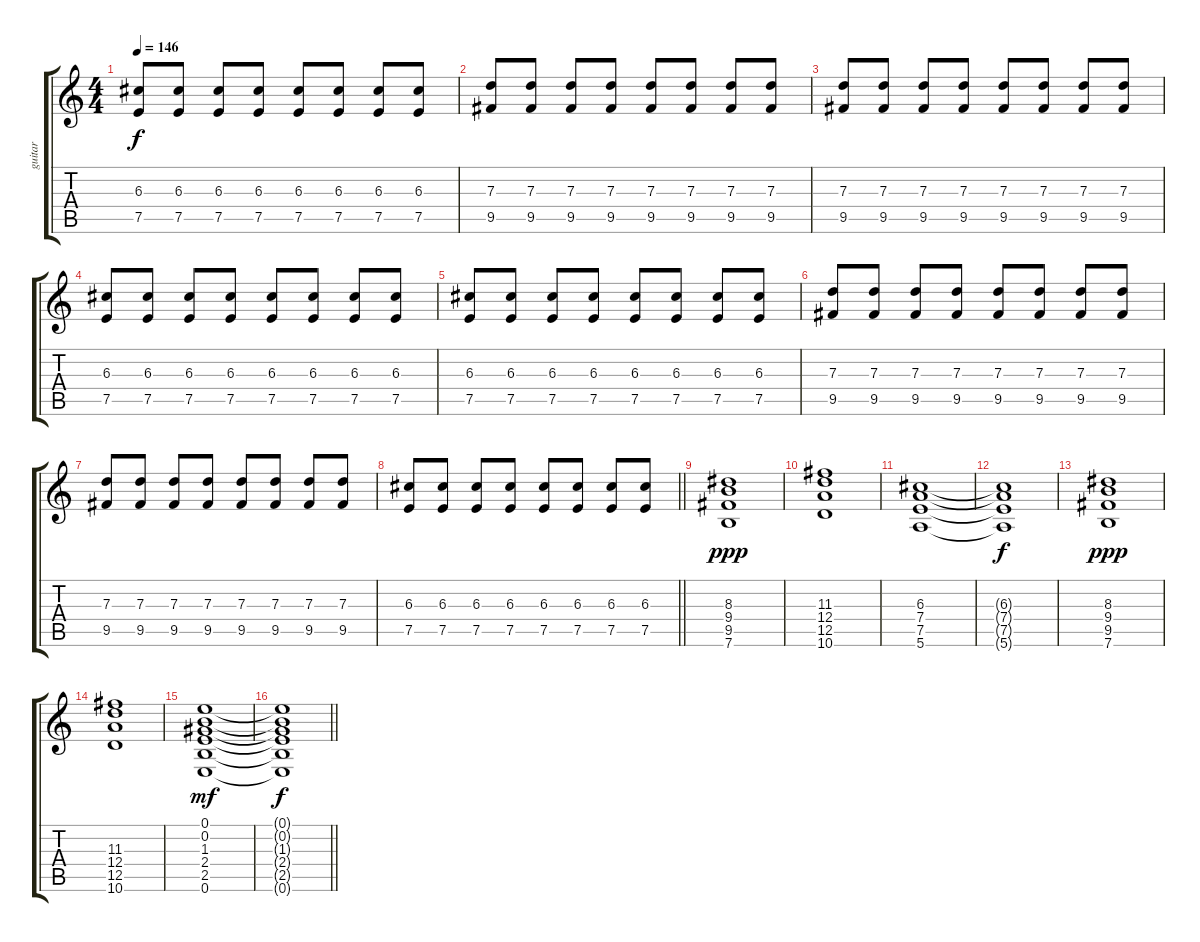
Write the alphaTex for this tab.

\track ("guitar" "guitar") {instrument distortionguitar}
\staff {score tabs}
\tuning (E4 B3 G3 D3 A2 E2) {hide}
\ts (4 4)
\tempo 146
\clef g2
\ks c
(6.3 7.5).8{dy f} (6.3 7.5).8 (6.3 7.5).8 (6.3 7.5).8 (6.3 7.5).8 (6.3 7.5).8 (6.3 7.5).8 (6.3 7.5).8 |
(7.3 9.5).8 (7.3 9.5).8 (7.3 9.5).8 (7.3 9.5).8 (7.3 9.5).8 (7.3 9.5).8 (7.3 9.5).8 (7.3 9.5).8 |
(7.3 9.5).8 (7.3 9.5).8 (7.3 9.5).8 (7.3 9.5).8 (7.3 9.5).8 (7.3 9.5).8 (7.3 9.5).8 (7.3 9.5).8 |
(6.3 7.5).8 (6.3 7.5).8 (6.3 7.5).8 (6.3 7.5).8 (6.3 7.5).8 (6.3 7.5).8 (6.3 7.5).8 (6.3 7.5).8 |
(6.3 7.5).8 (6.3 7.5).8 (6.3 7.5).8 (6.3 7.5).8 (6.3 7.5).8 (6.3 7.5).8 (6.3 7.5).8 (6.3 7.5).8 |
(7.3 9.5).8 (7.3 9.5).8 (7.3 9.5).8 (7.3 9.5).8 (7.3 9.5).8 (7.3 9.5).8 (7.3 9.5).8 (7.3 9.5).8 |
(7.3 9.5).8 (7.3 9.5).8 (7.3 9.5).8 (7.3 9.5).8 (7.3 9.5).8 (7.3 9.5).8 (7.3 9.5).8 (7.3 9.5).8 |
\barLineRight lightlight
(6.3 7.5).8 (6.3 7.5).8 (6.3 7.5).8 (6.3 7.5).8 (6.3 7.5).8 (6.3 7.5).8 (6.3 7.5).8 (6.3 7.5).8 |
(8.3 9.4 9.5 7.6).1{dy ppp instrument distortionguitar} |
(11.3 12.4 12.5 10.6).1 |
(6.3 7.4 7.5 5.6).1 |
(6.3{t} 7.4{t} 7.5{t} 5.6{t}).1{dy f} |
(8.3 9.4 9.5 7.6).1{dy ppp} |
(11.3 12.4 12.5 10.6).1 |
(0.1 0.2 1.3 2.4 2.5 0.6).1{dy mf} |
\barLineRight lightlight
(0.1{t} 0.2{t} 1.3{t} 2.4{t} 2.5{t} 0.6{t}).1{dy f}
